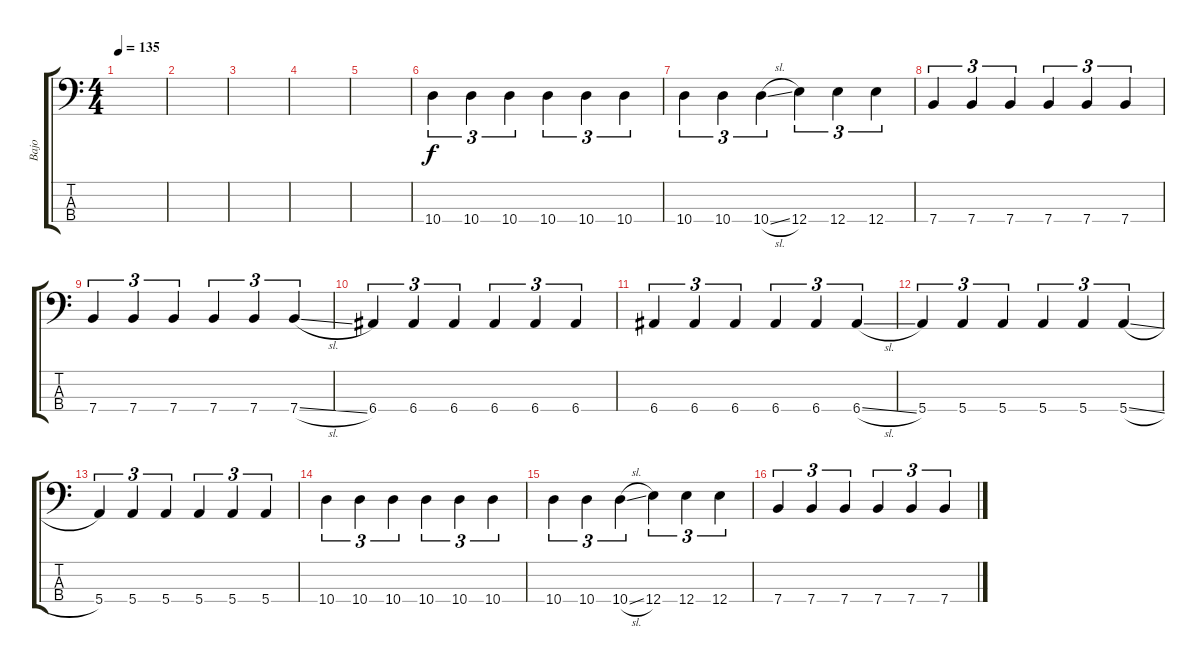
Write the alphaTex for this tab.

\track ("Bajo" "Bajo") {instrument electricbassfinger}
\staff {score tabs}
\tuning (G2 D2 A1 E1) {hide}
\ts (4 4)
\tempo 135
\clef f4
\ks c
|
|
|
|
|
10.4.4{tu (3 2)} 10.4.4{tu (3 2)} 10.4.4{tu (3 2)} 10.4.4{tu (3 2)} 10.4.4{tu (3 2)} 10.4.4{tu (3 2)} |
10.4.4{tu (3 2)} 10.4.4{tu (3 2)} 10.4{sl}.4{tu (3 2)} 12.4.4{tu (3 2)} 12.4.4{tu (3 2)} 12.4.4{tu (3 2)} |
7.4.4{tu (3 2)} 7.4.4{tu (3 2)} 7.4.4{tu (3 2)} 7.4.4{tu (3 2)} 7.4.4{tu (3 2)} 7.4.4{tu (3 2)} |
7.4.4{tu (3 2)} 7.4.4{tu (3 2)} 7.4.4{tu (3 2)} 7.4.4{tu (3 2)} 7.4.4{tu (3 2)} 7.4{sl}.4{tu (3 2)} |
6.4.4{tu (3 2)} 6.4.4{tu (3 2)} 6.4.4{tu (3 2)} 6.4.4{tu (3 2)} 6.4.4{tu (3 2)} 6.4.4{tu (3 2)} |
6.4.4{tu (3 2)} 6.4.4{tu (3 2)} 6.4.4{tu (3 2)} 6.4.4{tu (3 2)} 6.4.4{tu (3 2)} 6.4{sl}.4{tu (3 2)} |
5.4.4{tu (3 2)} 5.4.4{tu (3 2)} 5.4.4{tu (3 2)} 5.4.4{tu (3 2)} 5.4.4{tu (3 2)} 5.4{sl}.4{tu (3 2)} |
5.4.4{tu (3 2)} 5.4.4{tu (3 2)} 5.4.4{tu (3 2)} 5.4.4{tu (3 2)} 5.4.4{tu (3 2)} 5.4.4{tu (3 2)} |
10.4.4{tu (3 2)} 10.4.4{tu (3 2)} 10.4.4{tu (3 2)} 10.4.4{tu (3 2)} 10.4.4{tu (3 2)} 10.4.4{tu (3 2)} |
10.4.4{tu (3 2)} 10.4.4{tu (3 2)} 10.4{sl}.4{tu (3 2)} 12.4.4{tu (3 2)} 12.4.4{tu (3 2)} 12.4.4{tu (3 2)} |
7.4.4{tu (3 2)} 7.4.4{tu (3 2)} 7.4.4{tu (3 2)} 7.4.4{tu (3 2)} 7.4.4{tu (3 2)} 7.4.4{tu (3 2)}
